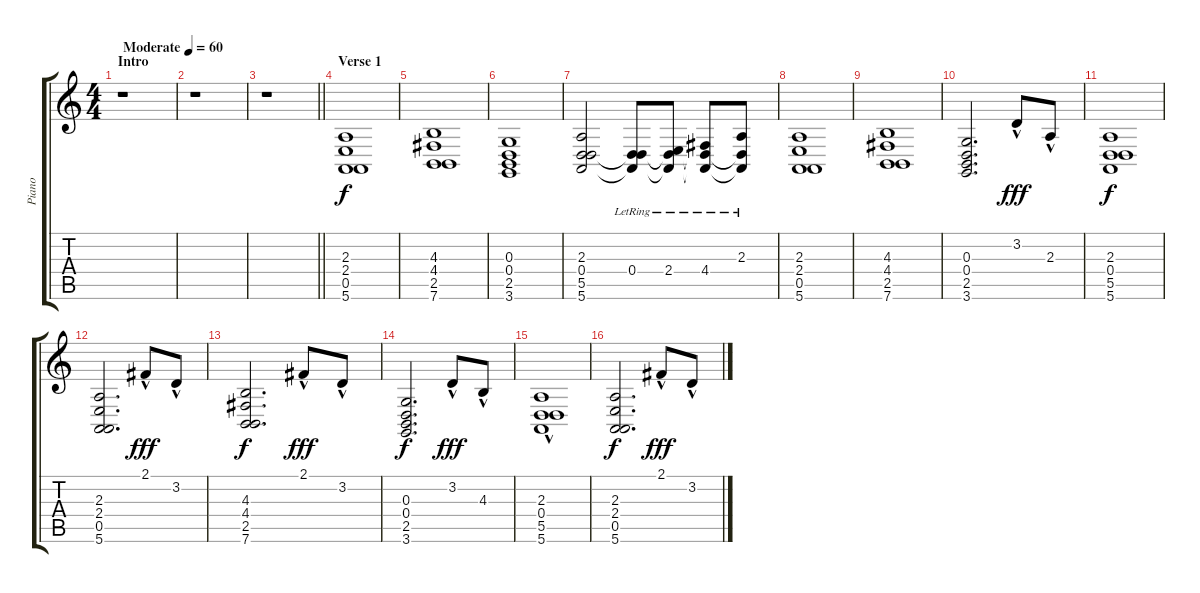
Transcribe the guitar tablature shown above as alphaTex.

\track ("Piano" "Piano") {instrument acousticgrandpiano}
\staff {score tabs}
\tuning (E4 B3 G3 D3 A2 E2) {hide}
\ts (4 4)
\section ("" "Intro")
\tempo (60 "Moderate")
\clef g2
\ks c
r.1{dy f instrument acousticgrandpiano} |
r.1 |
\barLineRight lightlight
r.1 |
\section ("" "Verse 1")
(2.3 2.4 0.5 5.6).1 |
(4.3 4.4 2.5 7.6).1 |
(0.3 0.4 2.5 3.6).1 |
(2.3 0.4 5.5 5.6).2 (0.4{lr} 5.5{t} 5.6{t}).8 (2.4{lr} 5.5{t} 5.6{t}).8 (4.4{lr} 5.5{t} 5.6{t}).8 (2.3{lr} 5.5{t} 5.6{t}).8 |
(2.3 2.4 0.5 5.6).1 |
(4.3 4.4 2.5 7.6).1 |
(0.3 0.4 2.5 3.6).2{d} 3.2{hac}.8{dy fff} 2.3{hac}.8 |
(2.3 0.4 5.5 5.6).1{dy f} |
(2.3 2.4 0.5 5.6).2{d} 2.1{hac}.8{dy fff} 3.2{hac}.8 |
(4.3 4.4 2.5 7.6).2{d dy f} 2.1{hac}.8{dy fff} 3.2{hac}.8 |
(0.3 0.4 2.5 3.6).2{d dy f} 3.2{hac}.8{dy fff} 4.3{hac}.8 |
(2.3{hac} 0.4 5.5 5.6).1 |
(2.3 2.4 0.5 5.6).2{d dy f} 2.1{hac}.8{dy fff} 3.2{hac}.8
